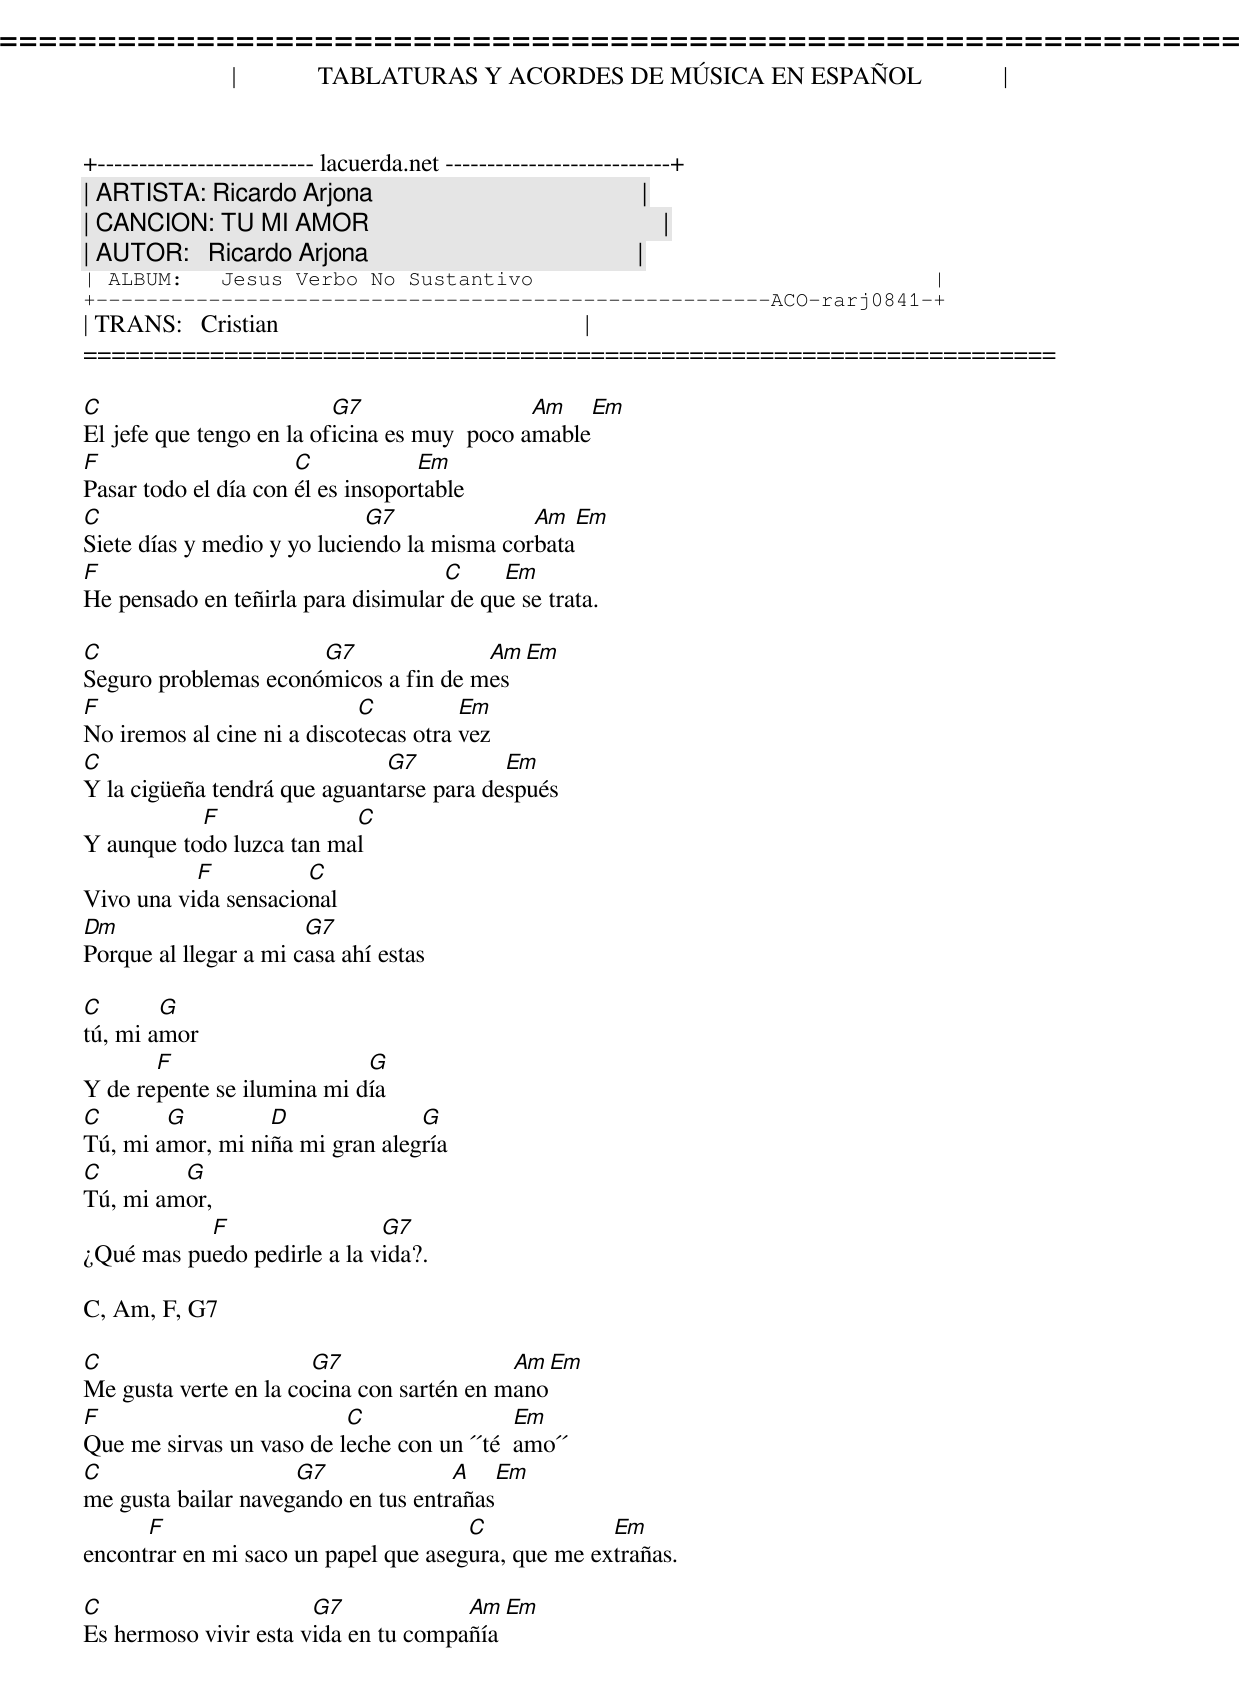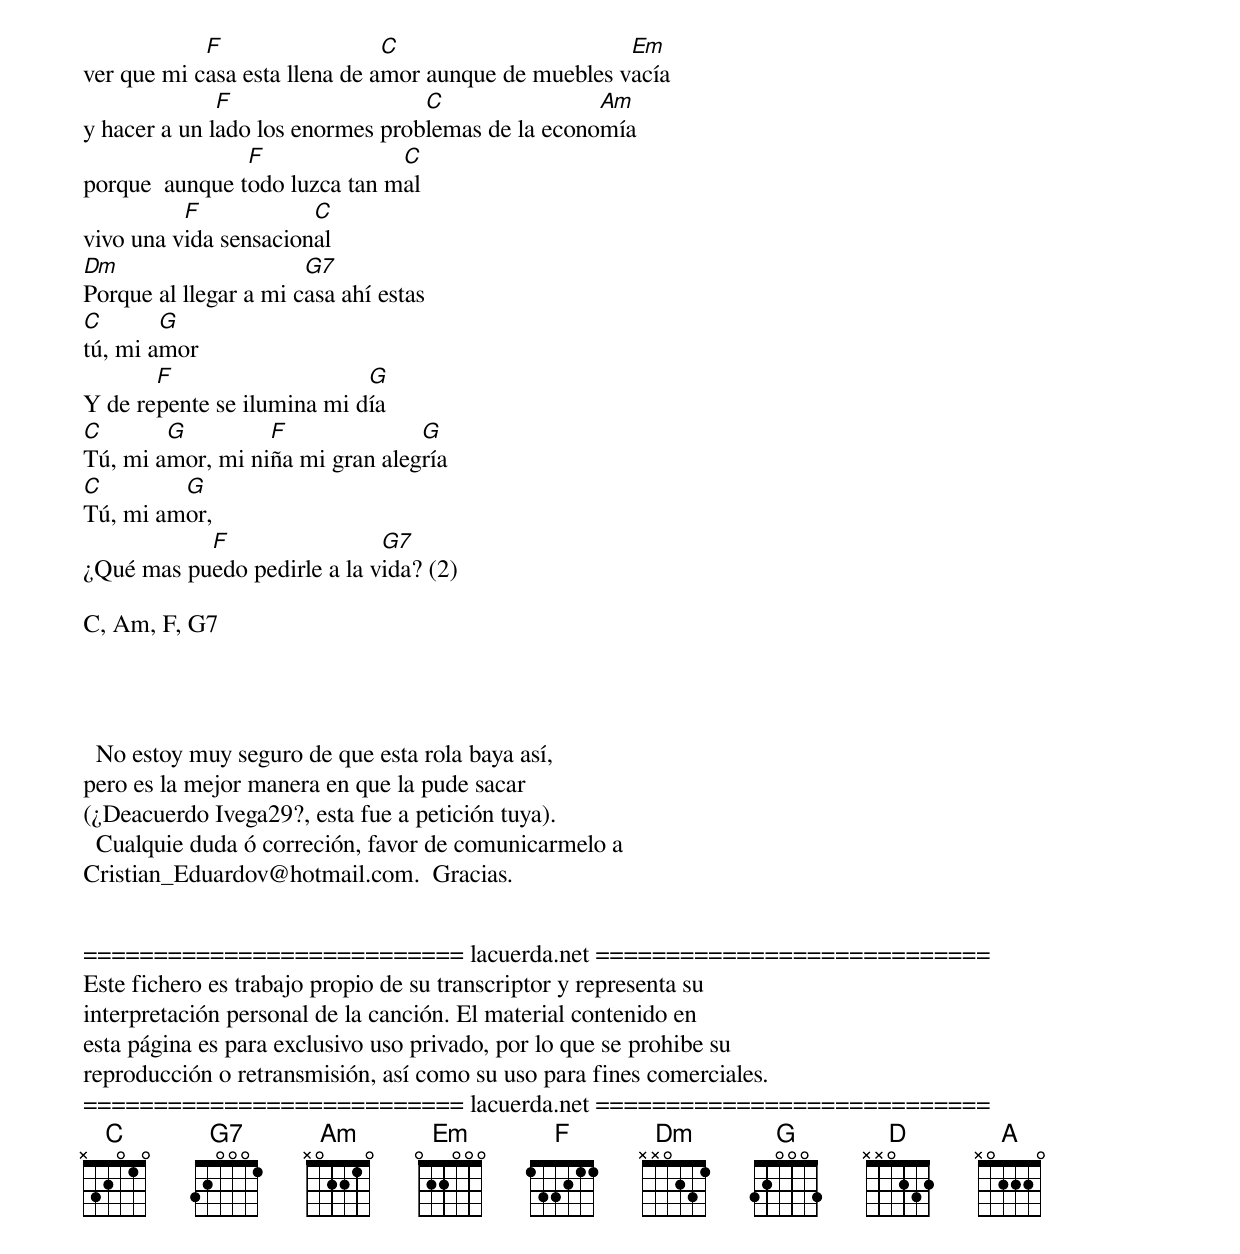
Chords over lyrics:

=====================================================================
|             TABLATURAS Y ACORDES DE MÚSICA EN ESPAÑOL             |
+-------------------------- lacuerda.net ---------------------------+
| ARTISTA: Ricardo Arjona                                           |
| CANCION: TU MI AMOR                                               |
| AUTOR:   Ricardo Arjona                                           |
| ALBUM:   Jesus Verbo No Sustantivo                                |
+------------------------------------------------------ACO-rarj0841-+
| TRANS:   Cristian                                                 |
=====================================================================

C                         G7                  Am    Em
El jefe que tengo en la oficina es muy  poco amable
F                     C            Em
Pasar todo el día con él es insoportable
C                            G7              Am    Em
Siete días y medio y yo luciendo la misma corbata
F                                   C     Em
He pensado en teñirla para disimular de que se trata.

C                     G7              Am  Em
Seguro problemas económicos a fin de mes
F                           C          Em
No iremos al cine ni a discotecas otra vez
C                             G7          Em
Y la cigüeña tendrá que aguantarse para después
           F              C
Y aunque todo luzca tan mal
           F          C
Vivo una vida sensacional
Dm                     G7
Porque al llegar a mi casa ahí estas

C       G
tú, mi amor
       F                    G
Y de repente se ilumina mi día
C       G         D              G
Tú, mi amor, mi niña mi gran alegría
C        G
Tú, mi amor,
           F                 G7
¿Qué mas puedo pedirle a la vida?.

C, Am, F, G7

C                      G7                  Am    Em
Me gusta verte en la cocina con sartén en mano
F                         C                 Em
Que me sirvas un vaso de leche con un ´´té  amo´´
C                    G7              A    Em
me gusta bailar navegando en tus entrañas
      F                               C             Em
encontrar en mi saco un papel que asegura, que me extrañas.

C                      G7             Am   Em
Es hermoso vivir esta vida en tu compañía
            F                  C                      Em
ver que mi casa esta llena de amor aunque de muebles vacía
              F                   C                Am
y hacer a un lado los enormes problemas de la economía
                F              C
porque  aunque todo luzca tan mal
          F            C
vivo una vida sensacional
Dm                     G7
Porque al llegar a mi casa ahí estas
C       G
tú, mi amor
       F                    G
Y de repente se ilumina mi día
C       G         F              G
Tú, mi amor, mi niña mi gran alegría
C        G
Tú, mi amor,
           F                 G7
¿Qué mas puedo pedirle a la vida? (2)

C, Am, F, G7




  No estoy muy seguro de que esta rola baya así,
pero es la mejor manera en que la pude sacar
(¿Deacuerdo Ivega29?, esta fue a petición tuya).
  Cualquie duda ó correción, favor de comunicarmelo a
Cristian_Eduardov@hotmail.com.  Gracias.


=========================== lacuerda.net ============================
Este fichero es trabajo propio de su transcriptor y representa su
interpretación personal de la canción. El material contenido en
esta página es para exclusivo uso privado, por lo que se prohibe su
reproducción o retransmisión, así como su uso para fines comerciales.
=========================== lacuerda.net ============================
